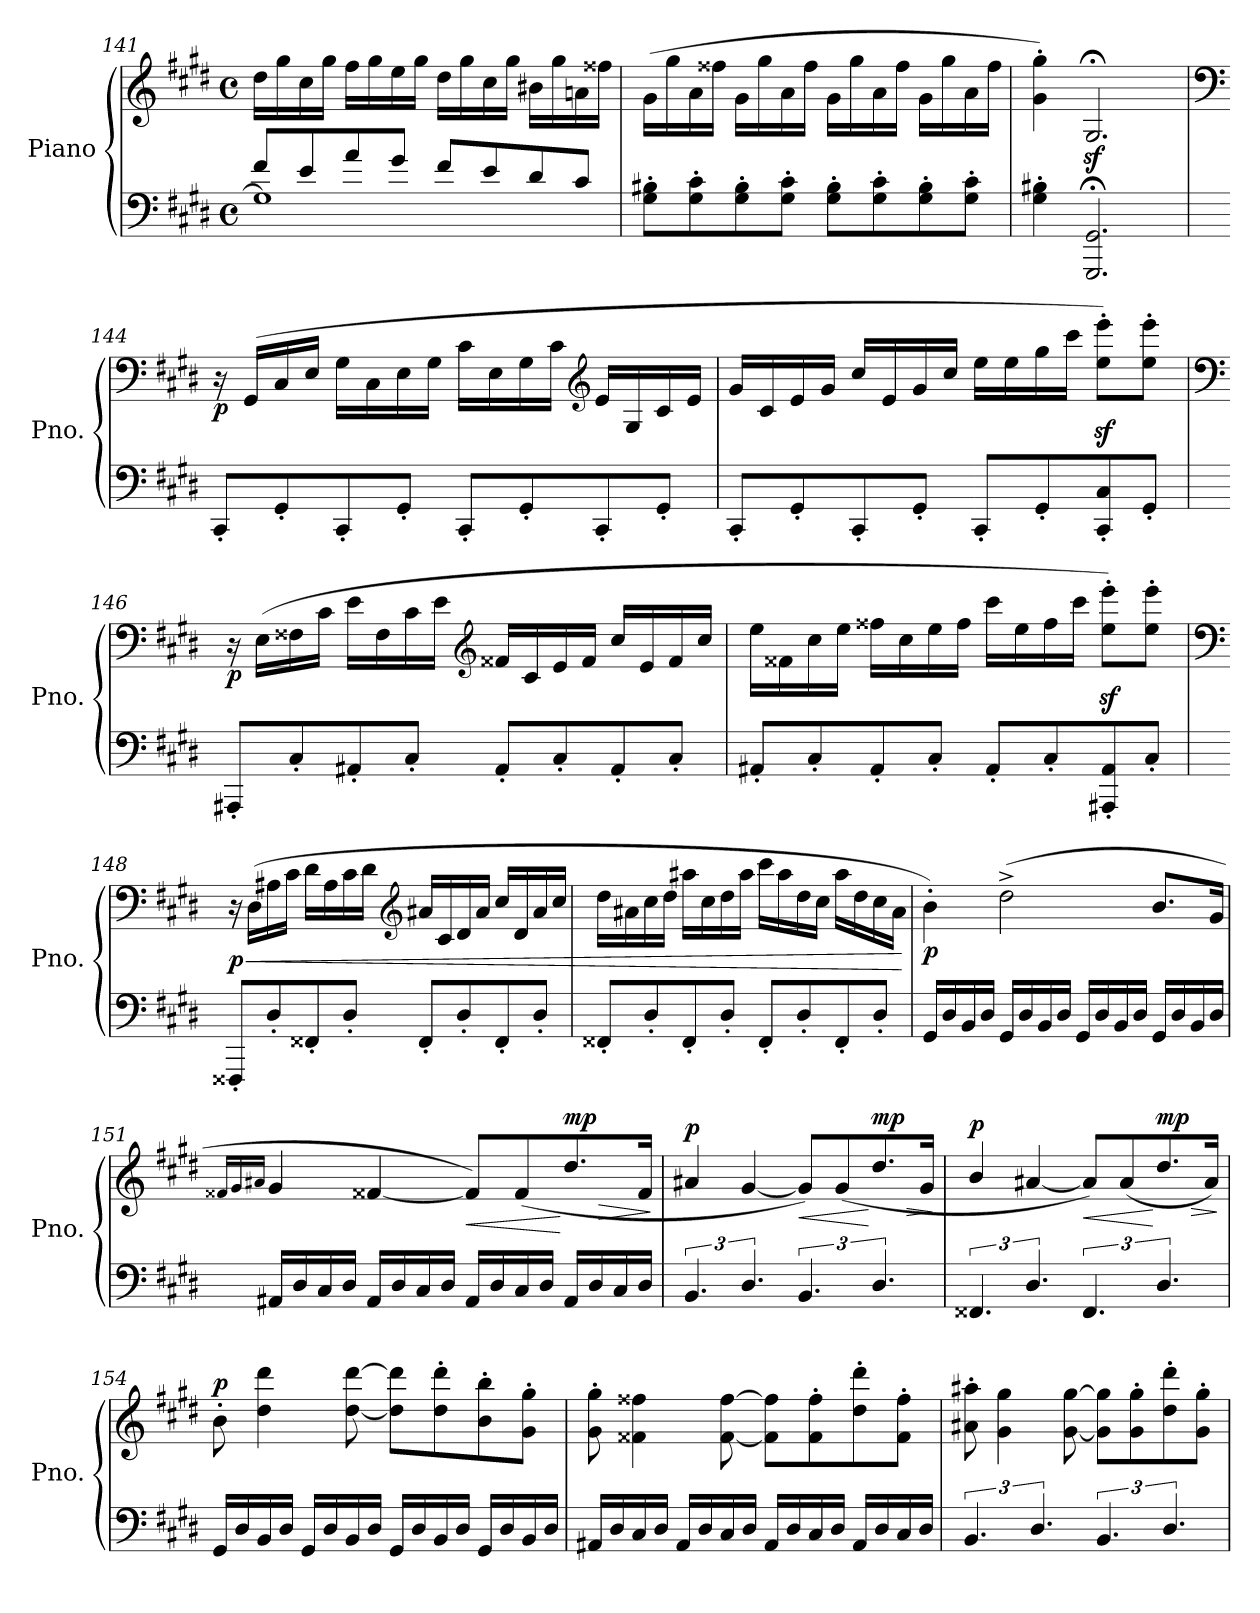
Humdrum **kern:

**kern	**kern	**dynam
*part1	*part1	*part1
*staff2	*staff1	*staff1/2
*I"Piano	*	*
*I'Pno.	*	*
*clefF4	*clefG2	*
*k[f#c#g#d#]	*k[f#c#g#d#]	*
*M4/4	*M4/4	*
*met(c)	*met(c)	*
=141	=141	=141
*^	*	*
8f#/L	1G#]	16dd#\LL	.
.	.	16gg#\	.
8e/	.	16cc#\	.
.	.	16gg#\JJ	.
8a/	.	16ff#\LL	.
.	.	16gg#\	.
8g#/J	.	16ee\	.
.	.	16gg#\JJ	.
8f#/L	.	16dd#\LL	.
.	.	16gg#\	.
8e/	.	16cc#\	.
.	.	16gg#\JJ	.
8d#/	.	16b#X\LL	.
.	.	16gg#\	.
8c#/J	.	16an\	.
.	.	16ff##X\JJ	.
*v	*v	*	*
!!LO:LB:g=z
=142	=142	=142
8G#\' 8B#X\'L	(16g#\LL	.
.	16gg#\	.
8G#\' 8c#\'	16a\	.
.	16ff##X\JJ	.
8G#\' 8B#\'	16g#\LL	.
.	16gg#\	.
8G#\' 8c#\'J	16a\	.
.	16ff##\JJ	.
8G#\' 8B#\'L	16g#\LL	.
.	16gg#\	.
8G#\' 8c#\'	16a\	.
.	16ff##\JJ	.
8G#\' 8B#\'	16g#\LL	.
.	16gg#\	.
8G#\' 8c#\'J	16a\	.
.	16ff##\JJ	.
=143	=143	=143
4G#\' 4B#X\'	4g#\' 4gg#\')	.
2.GGG#/;< 2.GG#/;<	2.G#z<;</	.
=144	=144	=144
*	*clefF4	*
!	!	!LO:DY:b
8CC#'/L	16r	p
.	(16GG#/LL	.
8GG#'/	16C#/	.
.	16E/JJ	.
8CC#'/	16G#\LL	.
.	16C#\	.
8GG#'/J	16E\	.
.	16G#\JJ	.
8CC#'/L	16c#\LL	.
.	16E\	.
8GG#'/	16G#\	.
.	16c#\JJ	.
*	*clefG2	*
8CC#'/	16e/LL	.
.	16G#/	.
8GG#'/J	16c#/	.
.	16e/JJ	.
=145	=145	=145
8CC#'/L	16g#/LL	.
.	16c#/	.
8GG#'/	16e/	.
.	16g#/JJ	.
8CC#'/	16cc#/LL	.
.	16e/	.
8GG#'/J	16g#/	.
.	16cc#/JJ	.
8CC#'/L	16ee\LL	.
.	16ee\	.
8GG#'/	16gg#\	.
.	16ccc#\JJ	.
8CC#/' 8C#/'	8ee\z<' 8eee\z<'L)	.
8GG#'/J	8ee\' 8eee\'J	.
!!LO:LB:g=z
=146	=146	=146
*	*clefF4	*
!	!	!LO:DY:b
8AAA#X'/L	16r	p
.	(16E\LL	.
8C#'/	16F##X\	.
.	16c#\JJ	.
8AA#X'/	16e\LL	.
.	16F##\	.
8C#'/J	16c#\	.
.	16e\JJ	.
*	*clefG2	*
8AA#'/L	16f##X/LL	.
.	16c#/	.
8C#'/	16e/	.
.	16f##/JJ	.
8AA#'/	16cc#/LL	.
.	16e/	.
8C#'/J	16f##/	.
.	16cc#/JJ	.
=147	=147	=147
8AA#X'/L	16ee\LL	.
.	16f##X\	.
8C#'/	16cc#\	.
.	16ee\JJ	.
8AA#'/	16ff##X\LL	.
.	16cc#\	.
8C#'/J	16ee\	.
.	16ff##\JJ	.
8AA#'/L	16ccc#\LL	.
.	16ee\	.
8C#'/	16ff##\	.
.	16ccc#\JJ	.
8AAA#X/' 8AA#/'	8ee\z<' 8eee\z<'L)	.
8C#'/J	8ee\' 8eee\'J	.
=148	=148	=148
*	*clefF4	*
!	!	!LO:HP:b
!	!	!LO:DY:n=1:b
8FFF##X'/L	16r	< p
.	(16D#\LL	.
8D#'/	16A#X\	.
.	16c#\JJ	.
8FF##X'/	16d#\LL	.
.	16A#\	.
8D#'/J	16c#\	.
.	16d#\JJ	.
*	*clefG2	*
8FF##'/L	16a#X/LL	.
.	16c#/	.
8D#'/	16d#/	.
.	16a#/JJ	.
8FF##'/	16cc#/LL	.
.	16d#/	.
8D#'/J	16a#/	.
.	16cc#/JJ	.
!!LO:PB:g=z
=149	=149	=149
8FF##X'/L	16dd#\LL	.
.	16a#X\	.
8D#'/	16cc#\	.
.	16dd#\JJ	.
8FF##'/	16aa#X\LL	.
.	16cc#\	.
8D#'/J	16dd#\	.
.	16aa#\JJ	.
8FF##'/L	16ccc#\LL	.
.	16aa#\	.
8D#'/	16dd#\	.
.	16cc#\JJ	.
8FF##'/	16aa#\LL	.
.	16dd#\	.
8D#'/J	16cc#\	.
.	16a#\JJ	.
.	.	[
=150	=150	=150
!	!	!LO:DY:b
16GG#/LL	4b'\)	p
16D#/	.	.
16BB/	.	.
16D#/JJ	.	.
16GG#/LL	(2dd#^\	.
16D#/	.	.
16BB/	.	.
16D#/JJ	.	.
16GG#/LL	.	.
16D#/	.	.
16BB/	.	.
16D#/JJ	.	.
16GG#/LL	8.b/L	.
16D#/	.	.
16BB/	.	.
16D#/JJ	16g#/Jk	.
=151	=151	=151
.	16qf##X/LL	.
.	16qg#/	.
.	16qa#X/JJ	.
16AA#X/LL	4g#/	.
16D#/	.	.
16C#/	.	.
16D#/JJ	.	.
16AA#/LL	[4f##X/	.
16D#/	.	.
16C#/	.	.
16D#/JJ	.	.
!	!	!LO:HP:b
16AA#/LL	8f##/L])	<
16D#/	.	.
16C#/	(8f##/	.
16D#/JJ	.	.
!	!	!LO:HP:n=1:b
!	!	!LO:DY:n=1:a
16AA#/LL	8.dd#/	[ > mp
16D#/	.	.
16C#/	.	.
16D#/JJ	16f##/Jk	.
.	.	]
=152	=152	=152
!	!	!LO:DY:a
6.BB/	4a#X/	p
6.D#/	[4g#/	.
!	!	!LO:HP:b
6.BB/	8g#/L])	<
.	(8g#/	.
!	!	!LO:HP:n=1:b
!	!	!LO:DY:n=1:a
6.D#/	8.dd#/	[ > mp
.	16g#/Jk	.
.	.	]
!!LO:LB:g=z
=153	=153	=153
!	!	!LO:DY:a
6.FF##X/	4b/	p
6.D#/	[4a#X/	.
!	!	!LO:HP:b
6.FF##/	8a#/L])	<
.	(8a#/	.
!	!	!LO:HP:n=1:b
!	!	!LO:DY:n=1:a
6.D#/	8.dd#/	[ > mp
.	16a#/Jk)	.
.	.	]
=154	=154	=154
!	!	!LO:DY:a
16GG#/LL	8b'\	p
16D#/	.	.
16BB/	4dd#\ 4ddd#\	.
16D#/JJ	.	.
16GG#/LL	.	.
16D#/	.	.
16BB/	[8dd#\ [8ddd#\	.
16D#/JJ	.	.
16GG#/LL	8dd#\] 8ddd#\]L	.
16D#/	.	.
16BB/	8dd#\' 8ddd#\'	.
16D#/JJ	.	.
16GG#/LL	8b\' 8bb\'	.
16D#/	.	.
16BB/	8g#\' 8gg#\'J	.
16D#/JJ	.	.
=155	=155	=155
16AA#X/LL	8g#\' 8gg#\'	.
16D#/	.	.
16C#/	4f##X\ 4ff##X\	.
16D#/JJ	.	.
16AA#/LL	.	.
16D#/	.	.
16C#/	[8f##\ [8ff##\	.
16D#/JJ	.	.
16AA#/LL	8f##\] 8ff##\]L	.
16D#/	.	.
16C#/	8f##\' 8ff##\'	.
16D#/JJ	.	.
16AA#/LL	8dd#\' 8ddd#\'	.
16D#/	.	.
16C#/	8f##\' 8ff##\'J	.
16D#/JJ	.	.
=156	=156	=156
6.BB/	8a#X\' 8aa#X\'	.
.	4g#\ 4gg#\	.
6.D#/	.	.
.	[8g#\ [8gg#\	.
6.BB/	8g#\] 8gg#\]L	.
.	8g#\' 8gg#\'	.
6.D#/	8dd#\' 8ddd#\'	.
.	8g#\' 8gg#\'J	.
=	=	=
*-	*-	*-
